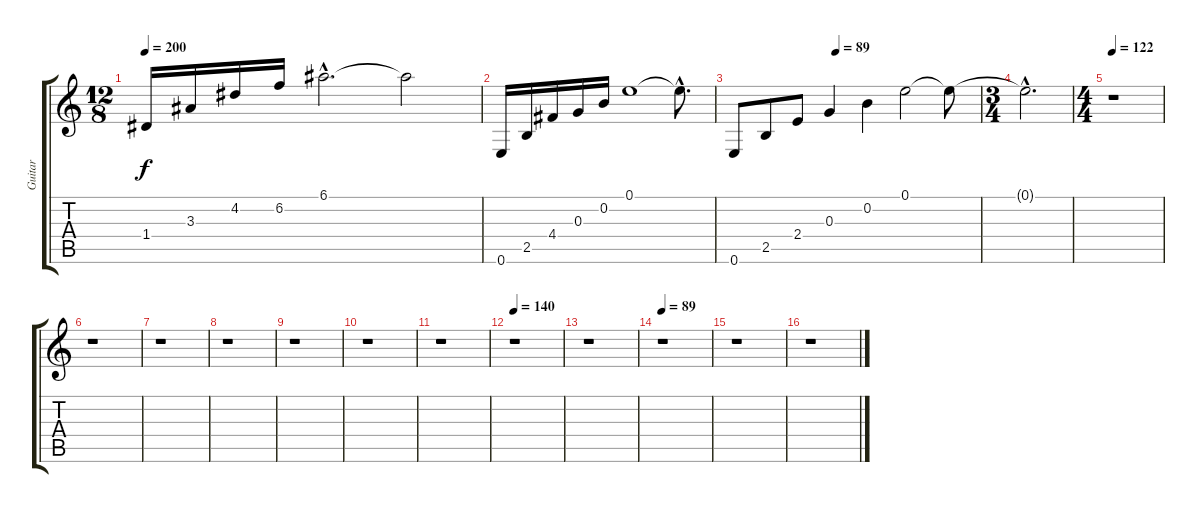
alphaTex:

\track ("Guitar" "Guitar") {instrument overdrivenguitar}
\staff {score tabs}
\tuning (E4 B3 G3 D3 A2 E2) {hide}
\ts (12 8)
\tempo 200
\tempo 105
\tempo 200
\clef g2
\ks c
1.4.16{dy f instrument overdrivenguitar} 3.3.16 4.2.16 6.2.16 6.1{hac}.2{d} 6.1{t}.2 |
0.6.16 2.5.16 4.4.16 0.3.16 0.2.16 0.1.1 0.1{hac t}.8{d} |
\tempo (89 0.4166666666666667)
0.6.8 2.5.8 2.4.8 0.3.4 0.2.4 0.1.2 0.1{t}.8 |
\ts (3 4)
0.1{hac t}.2{d} |
\ts (4 4)
\tempo 122
r.1 |
r.1 |
r.1 |
r.1 |
r.1 |
r.1 |
r.1 |
\tempo 140
r.1 |
r.1 |
\tempo 89
r.1 |
r.1 |
r.1
